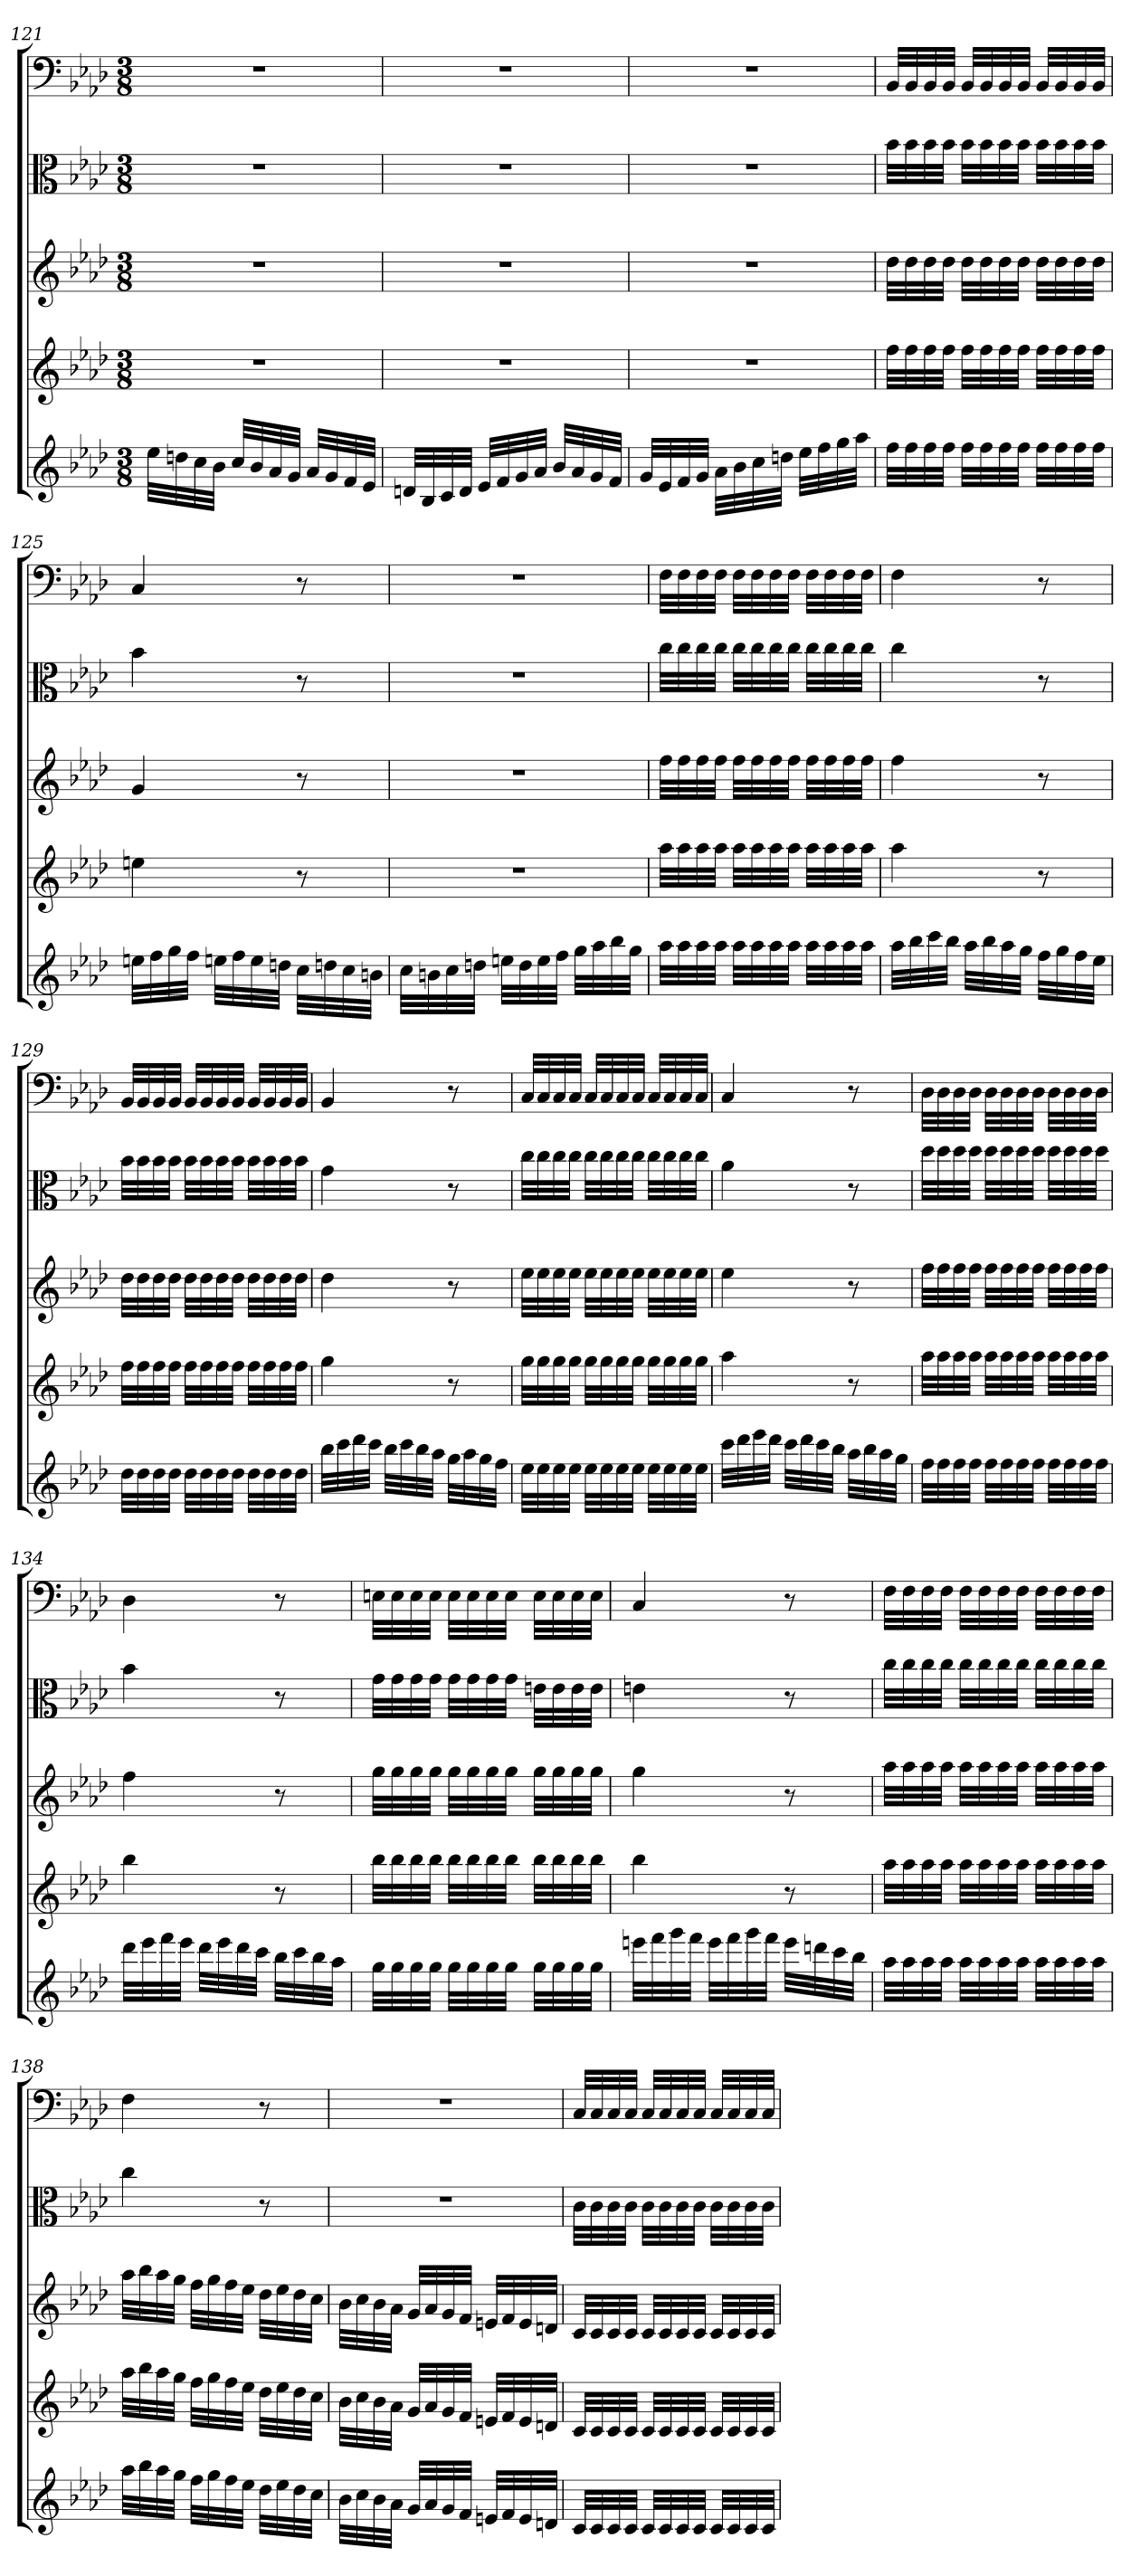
**kern	**kern	**kern	**kern	**kern
*part5	*part4	*part3	*part2	*part1
*staff5	*staff4	*staff3	*staff2	*staff1
*clefG2	*clefG2	*clefG2	*clefC3	*clefF4
*k[b-e-a-d-]	*k[b-e-a-d-]	*k[b-e-a-d-]	*k[b-e-a-d-]	*k[b-e-a-d-]
*f:	*f:	*f:	*f:	*f:
*M3/8	*M3/8	*M3/8	*M3/8	*M3/8
=121	=121	=121	=121	=121
32ee-\LLL	4.r	4.r	4.r	4.r
32ddn\	.	.	.	.
32cc\	.	.	.	.
32b-\JJJ	.	.	.	.
32cc/LLL	.	.	.	.
32b-/	.	.	.	.
32a-/	.	.	.	.
32g/JJJ	.	.	.	.
32a-/LLL	.	.	.	.
32g/	.	.	.	.
32f/	.	.	.	.
32e-/JJJ	.	.	.	.
=122	=122	=122	=122	=122
32dn/LLL	4.r	4.r	4.r	4.r
32B-/	.	.	.	.
32c/	.	.	.	.
32d/JJJ	.	.	.	.
32e-/LLL	.	.	.	.
32f/	.	.	.	.
32g/	.	.	.	.
32a-/JJJ	.	.	.	.
32b-/LLL	.	.	.	.
32a-/	.	.	.	.
32g/	.	.	.	.
32f/JJJ	.	.	.	.
=123	=123	=123	=123	=123
32g/LLL	4.r	4.r	4.r	4.r
32e-/	.	.	.	.
32f/	.	.	.	.
32g/JJJ	.	.	.	.
32a-\LLL	.	.	.	.
32b-\	.	.	.	.
32cc\	.	.	.	.
32ddn\JJJ	.	.	.	.
32ee-\LLL	.	.	.	.
32ff\	.	.	.	.
32gg\	.	.	.	.
32aa-\JJJ	.	.	.	.
=124	=124	=124	=124	=124
32ff\LLL	32ff\LLL	32dd-\LLL	32b-\LLL	32BB-/LLL
32ff\	32ff\	32dd-\	32b-\	32BB-/
32ff\	32ff\	32dd-\	32b-\	32BB-/
32ff\JJJ	32ff\JJJ	32dd-\JJJ	32b-\JJJ	32BB-/JJJ
32ff\LLL	32ff\LLL	32dd-\LLL	32b-\LLL	32BB-/LLL
32ff\	32ff\	32dd-\	32b-\	32BB-/
32ff\	32ff\	32dd-\	32b-\	32BB-/
32ff\JJJ	32ff\JJJ	32dd-\JJJ	32b-\JJJ	32BB-/JJJ
32ff\LLL	32ff\LLL	32dd-\LLL	32b-\LLL	32BB-/LLL
32ff\	32ff\	32dd-\	32b-\	32BB-/
32ff\	32ff\	32dd-\	32b-\	32BB-/
32ff\JJJ	32ff\JJJ	32dd-\JJJ	32b-\JJJ	32BB-/JJJ
=125	=125	=125	=125	=125
32een\LLL	4een\	4g/	4b-\	4C/
32ff\	.	.	.	.
32gg\	.	.	.	.
32ff\JJJ	.	.	.	.
32een\LLL	.	.	.	.
32ff\	.	.	.	.
32ee\	.	.	.	.
32ddn\JJJ	.	.	.	.
32cc\LLL	8r	8r	8r	8r
32ddn\	.	.	.	.
32cc\	.	.	.	.
32bn\JJJ	.	.	.	.
=126	=126	=126	=126	=126
32cc\LLL	4.r	4.r	4.r	4.r
32bn\	.	.	.	.
32cc\	.	.	.	.
32ddn\JJJ	.	.	.	.
32een\LLL	.	.	.	.
32dd\	.	.	.	.
32ee\	.	.	.	.
32ff\JJJ	.	.	.	.
32gg\LLL	.	.	.	.
32aa-\	.	.	.	.
32bb-\	.	.	.	.
32gg\JJJ	.	.	.	.
=127	=127	=127	=127	=127
32aa-\LLL	32aa-\LLL	32ff\LLL	32cc\LLL	32F\LLL
32aa-\	32aa-\	32ff\	32cc\	32F\
32aa-\	32aa-\	32ff\	32cc\	32F\
32aa-\JJJ	32aa-\JJJ	32ff\JJJ	32cc\JJJ	32F\JJJ
32aa-\LLL	32aa-\LLL	32ff\LLL	32cc\LLL	32F\LLL
32aa-\	32aa-\	32ff\	32cc\	32F\
32aa-\	32aa-\	32ff\	32cc\	32F\
32aa-\JJJ	32aa-\JJJ	32ff\JJJ	32cc\JJJ	32F\JJJ
32aa-\LLL	32aa-\LLL	32ff\LLL	32cc\LLL	32F\LLL
32aa-\	32aa-\	32ff\	32cc\	32F\
32aa-\	32aa-\	32ff\	32cc\	32F\
32aa-\JJJ	32aa-\JJJ	32ff\JJJ	32cc\JJJ	32F\JJJ
=128	=128	=128	=128	=128
32aa-\LLL	4aa-\	4ff\	4cc\	4F\
32bb-\	.	.	.	.
32ccc\	.	.	.	.
32bb-\JJJ	.	.	.	.
32aa-\LLL	.	.	.	.
32bb-\	.	.	.	.
32aa-\	.	.	.	.
32gg\JJJ	.	.	.	.
32ff\LLL	8r	8r	8r	8r
32gg\	.	.	.	.
32ff\	.	.	.	.
32ee-\JJJ	.	.	.	.
=129	=129	=129	=129	=129
32dd-\LLL	32ff\LLL	32dd-\LLL	32b-\LLL	32BB-/LLL
32dd-\	32ff\	32dd-\	32b-\	32BB-/
32dd-\	32ff\	32dd-\	32b-\	32BB-/
32dd-\JJJ	32ff\JJJ	32dd-\JJJ	32b-\JJJ	32BB-/JJJ
32dd-\LLL	32ff\LLL	32dd-\LLL	32b-\LLL	32BB-/LLL
32dd-\	32ff\	32dd-\	32b-\	32BB-/
32dd-\	32ff\	32dd-\	32b-\	32BB-/
32dd-\JJJ	32ff\JJJ	32dd-\JJJ	32b-\JJJ	32BB-/JJJ
32dd-\LLL	32ff\LLL	32dd-\LLL	32b-\LLL	32BB-/LLL
32dd-\	32ff\	32dd-\	32b-\	32BB-/
32dd-\	32ff\	32dd-\	32b-\	32BB-/
32dd-\JJJ	32ff\JJJ	32dd-\JJJ	32b-\JJJ	32BB-/JJJ
=130	=130	=130	=130	=130
32bb-\LLL	4gg\	4dd-\	4g\	4BB-/
32ccc\	.	.	.	.
32ddd-\	.	.	.	.
32ccc\JJJ	.	.	.	.
32bb-\LLL	.	.	.	.
32ccc\	.	.	.	.
32bb-\	.	.	.	.
32aa-\JJJ	.	.	.	.
32gg\LLL	8r	8r	8r	8r
32aa-\	.	.	.	.
32gg\	.	.	.	.
32ff\JJJ	.	.	.	.
=131	=131	=131	=131	=131
32ee-\LLL	32gg\LLL	32ee-\LLL	32cc\LLL	32C/LLL
32ee-\	32gg\	32ee-\	32cc\	32C/
32ee-\	32gg\	32ee-\	32cc\	32C/
32ee-\JJJ	32gg\JJJ	32ee-\JJJ	32cc\JJJ	32C/JJJ
32ee-\LLL	32gg\LLL	32ee-\LLL	32cc\LLL	32C/LLL
32ee-\	32gg\	32ee-\	32cc\	32C/
32ee-\	32gg\	32ee-\	32cc\	32C/
32ee-\JJJ	32gg\JJJ	32ee-\JJJ	32cc\JJJ	32C/JJJ
32ee-\LLL	32gg\LLL	32ee-\LLL	32cc\LLL	32C/LLL
32ee-\	32gg\	32ee-\	32cc\	32C/
32ee-\	32gg\	32ee-\	32cc\	32C/
32ee-\JJJ	32gg\JJJ	32ee-\JJJ	32cc\JJJ	32C/JJJ
=132	=132	=132	=132	=132
32ccc\LLL	4aa-\	4ee-\	4a-\	4C/
32ddd-\	.	.	.	.
32eee-\	.	.	.	.
32ddd-\JJJ	.	.	.	.
32ccc\LLL	.	.	.	.
32ddd-\	.	.	.	.
32ccc\	.	.	.	.
32bb-\JJJ	.	.	.	.
32aa-\LLL	8r	8r	8r	8r
32bb-\	.	.	.	.
32aa-\	.	.	.	.
32gg\JJJ	.	.	.	.
=133	=133	=133	=133	=133
32ff\LLL	32aa-\LLL	32ff\LLL	32dd-\LLL	32D-\LLL
32ff\	32aa-\	32ff\	32dd-\	32D-\
32ff\	32aa-\	32ff\	32dd-\	32D-\
32ff\JJJ	32aa-\JJJ	32ff\JJJ	32dd-\JJJ	32D-\JJJ
32ff\LLL	32aa-\LLL	32ff\LLL	32dd-\LLL	32D-\LLL
32ff\	32aa-\	32ff\	32dd-\	32D-\
32ff\	32aa-\	32ff\	32dd-\	32D-\
32ff\JJJ	32aa-\JJJ	32ff\JJJ	32dd-\JJJ	32D-\JJJ
32ff\LLL	32aa-\LLL	32ff\LLL	32dd-\LLL	32D-\LLL
32ff\	32aa-\	32ff\	32dd-\	32D-\
32ff\	32aa-\	32ff\	32dd-\	32D-\
32ff\JJJ	32aa-\JJJ	32ff\JJJ	32dd-\JJJ	32D-\JJJ
=134	=134	=134	=134	=134
32ddd-\LLL	4bb-\	4ff\	4b-\	4D-\
32eee-\	.	.	.	.
32fff\	.	.	.	.
32eee-\JJJ	.	.	.	.
32ddd-\LLL	.	.	.	.
32eee-\	.	.	.	.
32ddd-\	.	.	.	.
32ccc\JJJ	.	.	.	.
32bb-\LLL	8r	8r	8r	8r
32ccc\	.	.	.	.
32bb-\	.	.	.	.
32aa-\JJJ	.	.	.	.
=135	=135	=135	=135	=135
32gg\LLL	32bb-\LLL	32gg\LLL	32g\LLL	32En\LLL
32gg\	32bb-\	32gg\	32g\	32E\
32gg\	32bb-\	32gg\	32g\	32E\
32gg\JJJ	32bb-\JJJ	32gg\JJJ	32g\JJJ	32E\JJJ
32gg\LLL	32bb-\LLL	32gg\LLL	32g\LLL	32E\LLL
32gg\	32bb-\	32gg\	32g\	32E\
32gg\	32bb-\	32gg\	32g\	32E\
32gg\JJJ	32bb-\JJJ	32gg\JJJ	32g\JJJ	32E\JJJ
32gg\LLL	32bb-\LLL	32gg\LLL	32en\LLL	32E\LLL
32gg\	32bb-\	32gg\	32e\	32E\
32gg\	32bb-\	32gg\	32e\	32E\
32gg\JJJ	32bb-\JJJ	32gg\JJJ	32e\JJJ	32E\JJJ
=136	=136	=136	=136	=136
32eeen\LLL	4bb-\	4gg\	4en\	4C/
32fff\	.	.	.	.
32ggg\	.	.	.	.
32fff\JJJ	.	.	.	.
32eee\LLL	.	.	.	.
32fff\	.	.	.	.
32ggg\	.	.	.	.
32fff\JJJ	.	.	.	.
32eee\LLL	8r	8r	8r	8r
32dddn\	.	.	.	.
32ccc\	.	.	.	.
32bb-\JJJ	.	.	.	.
=137	=137	=137	=137	=137
32aa-\LLL	32aa-\LLL	32aa-\LLL	32cc\LLL	32F\LLL
32aa-\	32aa-\	32aa-\	32cc\	32F\
32aa-\	32aa-\	32aa-\	32cc\	32F\
32aa-\JJJ	32aa-\JJJ	32aa-\JJJ	32cc\JJJ	32F\JJJ
32aa-\LLL	32aa-\LLL	32aa-\LLL	32cc\LLL	32F\LLL
32aa-\	32aa-\	32aa-\	32cc\	32F\
32aa-\	32aa-\	32aa-\	32cc\	32F\
32aa-\JJJ	32aa-\JJJ	32aa-\JJJ	32cc\JJJ	32F\JJJ
32aa-\LLL	32aa-\LLL	32aa-\LLL	32cc\LLL	32F\LLL
32aa-\	32aa-\	32aa-\	32cc\	32F\
32aa-\	32aa-\	32aa-\	32cc\	32F\
32aa-\JJJ	32aa-\JJJ	32aa-\JJJ	32cc\JJJ	32F\JJJ
=138	=138	=138	=138	=138
32aa-\LLL	32aa-\LLL	32aa-\LLL	4cc\	4F\
32bb-\	32bb-\	32bb-\	.	.
32aa-\	32aa-\	32aa-\	.	.
32gg\JJJ	32gg\JJJ	32gg\JJJ	.	.
32ff\LLL	32ff\LLL	32ff\LLL	.	.
32gg\	32gg\	32gg\	.	.
32ff\	32ff\	32ff\	.	.
32ee-\JJJ	32ee-\JJJ	32ee-\JJJ	.	.
32dd-\LLL	32dd-\LLL	32dd-\LLL	8r	8r
32ee-\	32ee-\	32ee-\	.	.
32dd-\	32dd-\	32dd-\	.	.
32cc\JJJ	32cc\JJJ	32cc\JJJ	.	.
=139	=139	=139	=139	=139
32b-\LLL	32b-\LLL	32b-\LLL	4.r	4.r
32cc\	32cc\	32cc\	.	.
32b-\	32b-\	32b-\	.	.
32a-\JJJ	32a-\JJJ	32a-\JJJ	.	.
32g/LLL	32g/LLL	32g/LLL	.	.
32a-/	32a-/	32a-/	.	.
32g/	32g/	32g/	.	.
32f/JJJ	32f/JJJ	32f/JJJ	.	.
32en/LLL	32en/LLL	32en/LLL	.	.
32f/	32f/	32f/	.	.
32e/	32e/	32e/	.	.
32dn/JJJ	32dn/JJJ	32dn/JJJ	.	.
=140	=140	=140	=140	=140
32c/LLL	32c/LLL	32c/LLL	32c\LLL	32C/LLL
32c/	32c/	32c/	32c\	32C/
32c/	32c/	32c/	32c\	32C/
32c/JJJ	32c/JJJ	32c/JJJ	32c\JJJ	32C/JJJ
32c/LLL	32c/LLL	32c/LLL	32c\LLL	32C/LLL
32c/	32c/	32c/	32c\	32C/
32c/	32c/	32c/	32c\	32C/
32c/JJJ	32c/JJJ	32c/JJJ	32c\JJJ	32C/JJJ
32c/LLL	32c/LLL	32c/LLL	32c\LLL	32C/LLL
32c/	32c/	32c/	32c\	32C/
32c/	32c/	32c/	32c\	32C/
32c/JJJ	32c/JJJ	32c/JJJ	32c\JJJ	32C/JJJ
=	=	=	=	=
*-	*-	*-	*-	*-
